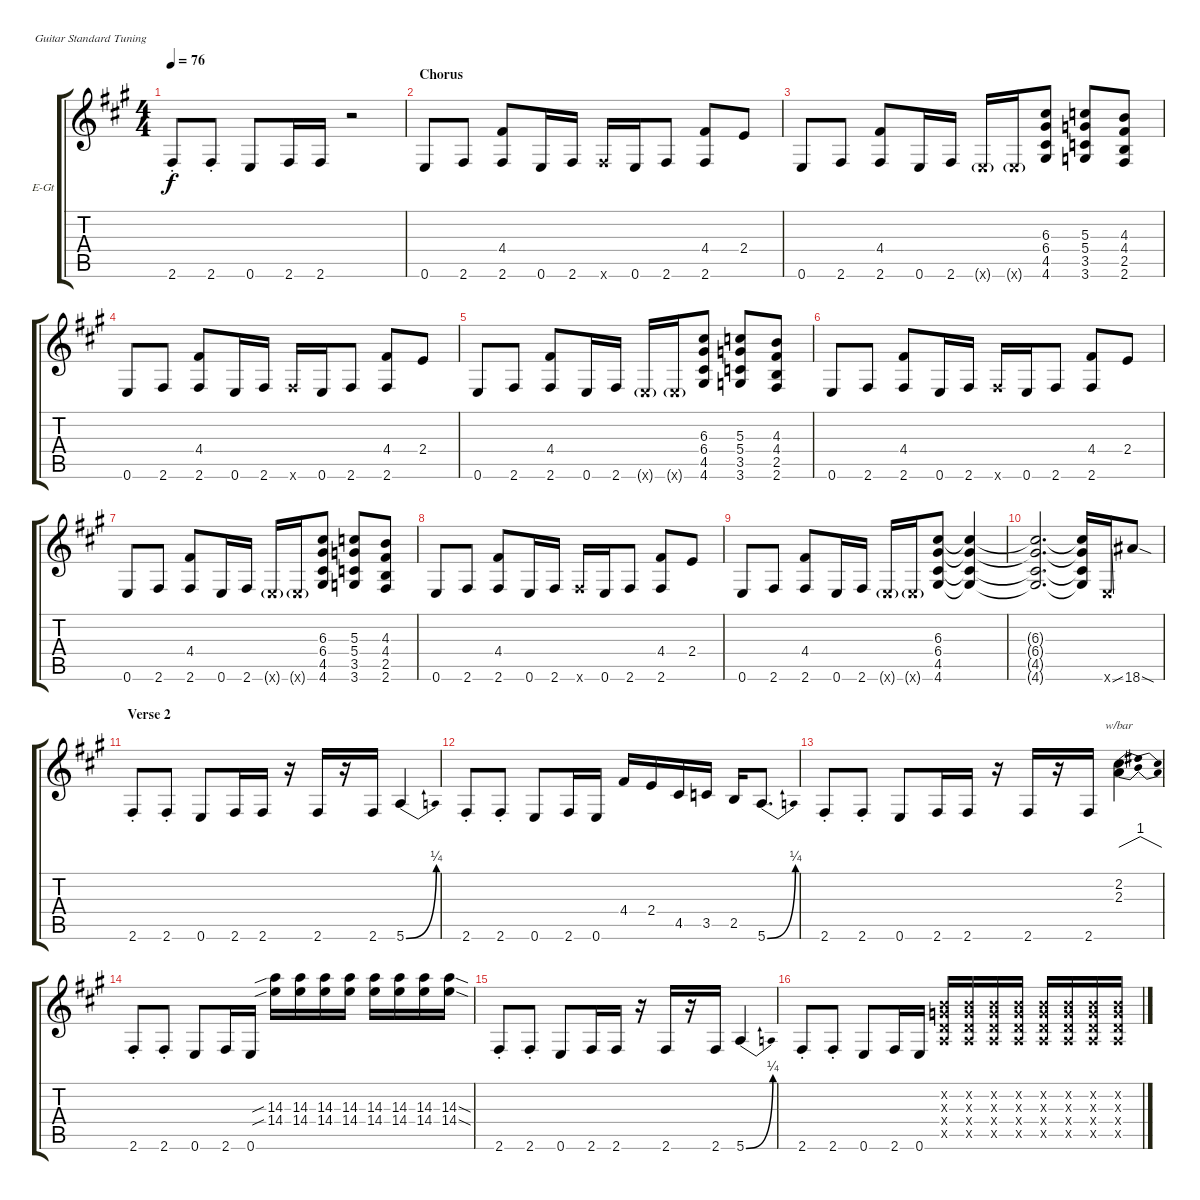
\defaultSystemsLayout 4
\bracketExtendMode groupsimilarinstruments
\firstSystemTrackNameOrientation horizontal
\otherSystemsTrackNameOrientation horizontal
\track ("Lead Guitar 3" "E-Gt") {instrument distortionguitar}
\staff {score tabs}
\tuning (E4 B3 G3 D3 A2 E2)
\ts (4 4)
\tempo 76
\clef g2
\scale
0.333333
\ks f#minor
2.6{st}.8{dy f} 2.6{st}.8 0.6.8 2.6.16 2.6.16 r.2 |
\section ("" "Chorus")
\scale
0.333333 0.6.8 2.6.8 (4.4 2.6).8 0.6.16 2.6.16 2.6{x}.16 0.6.16 2.6.8 (4.4 2.6).8 2.4.8 |
\scale
0.333333 0.6.8 2.6.8 (4.4 2.6).8 0.6.16 2.6.16 0.6{g x}.16 0.6{g x}.16 (4.6 4.5 6.4 6.3).8 (3.6 3.5 5.4 5.3).8 (2.6 2.5 4.4 4.3).8 |
\scale
0.333333 0.6.8 2.6.8 (4.4 2.6).8 0.6.16 2.6.16 2.6{x}.16 0.6.16 2.6.8 (4.4 2.6).8 2.4.8 |
\scale
0.333333 0.6.8 2.6.8 (4.4 2.6).8 0.6.16 2.6.16 0.6{g x}.16 0.6{g x}.16 (4.6 4.5 6.4 6.3).8 (3.6 3.5 5.4 5.3).8 (2.6 2.5 4.4 4.3).8 |
\scale
0.333333 0.6.8 2.6.8 (4.4 2.6).8 0.6.16 2.6.16 2.6{x}.16 0.6.16 2.6.8 (4.4 2.6).8 2.4.8 |
\scale
0.333333 0.6.8 2.6.8 (4.4 2.6).8 0.6.16 2.6.16 0.6{g x}.16 0.6{g x}.16 (4.6 4.5 6.4 6.3).8 (3.6 3.5 5.4 5.3).8 (2.6 2.5 4.4 4.3).8 |
\scale
0.333333 0.6.8 2.6.8 (4.4 2.6).8 0.6.16 2.6.16 2.6{x}.16 0.6.16 2.6.8 (4.4 2.6).8 2.4.8 |
\scale
0.333333 0.6.8 2.6.8 (4.4 2.6).8 0.6.16 2.6.16 0.6{g x}.16 0.6{g x}.16 (4.6 4.5 6.4 6.3).8 (4.6{t} 4.5{t} 6.4{t} 6.3{t}).4 |
\scale
0.333333 (4.6{t} 4.5{t} 6.4{t} 6.3{t}).2{d} (4.6{t} 4.5{t} 6.4{t} 6.3{t}).16 0.6{ss x}.16 18.6{sod}.8 |
\section ("" "Verse 2")
\scale
0.333333 2.6{st}.8 2.6{st}.8 0.6.8 2.6.16 2.6.16 r.16 2.6.16 r.16 2.6.16 5.6{be (bend 0 0 60 1)}.4 |
\scale
0.333333 2.6{st}.8 2.6{st}.8 0.6.8 2.6.16 0.6.16 4.4.16 2.4.16 4.5.16 3.5.16 2.5.16 5.6{be (bend 0 0 60 1)}.8{d} |
\scale
0.333333 2.6{st}.8 2.6{st}.8 0.6.8 2.6.16 2.6.16 r.16 2.6.16 r.16 2.6.16 (2.2 2.3).4{tbe (dip default 6.6 0 15 4 30 0)} |
\scale
0.333333 2.6{st}.8 2.6{st}.8 0.6.8 2.6.16 0.6.16 (14.3{sib} 14.4{sib}).16 (14.3 14.4).16 (14.3 14.4).16 (14.3 14.4).16 (14.3 14.4).16 (14.3 14.4).16 (14.3 14.4).16 (14.3{sod} 14.4{sod}).16 |
\scale
0.333333 2.6{st}.8 2.6{st}.8 0.6.8 2.6.16 2.6.16 r.16 2.6.16 r.16 2.6.16 5.6{be (bend 0 0 60 1)}.4 |
\scale
0.333333 2.6{st}.8 2.6{st}.8 0.6.8 2.6.16 0.6.16 (0.3{x} 0.5{x} 0.4{x} 0.2{x}).16 (0.3{x} 0.5{x} 0.4{x} 0.2{x}).16 (0.3{x} 0.5{x} 0.4{x} 0.2{x}).16 (0.3{x} 0.5{x} 0.4{x} 0.2{x}).16 (0.3{x} 0.5{x} 0.4{x} 0.2{x}).16 (0.3{x} 0.5{x} 0.4{x} 0.2{x}).16 (0.3{x} 0.5{x} 0.4{x} 0.2{x}).16 (0.3{x} 0.5{x} 0.4{x} 0.2{x}).16
